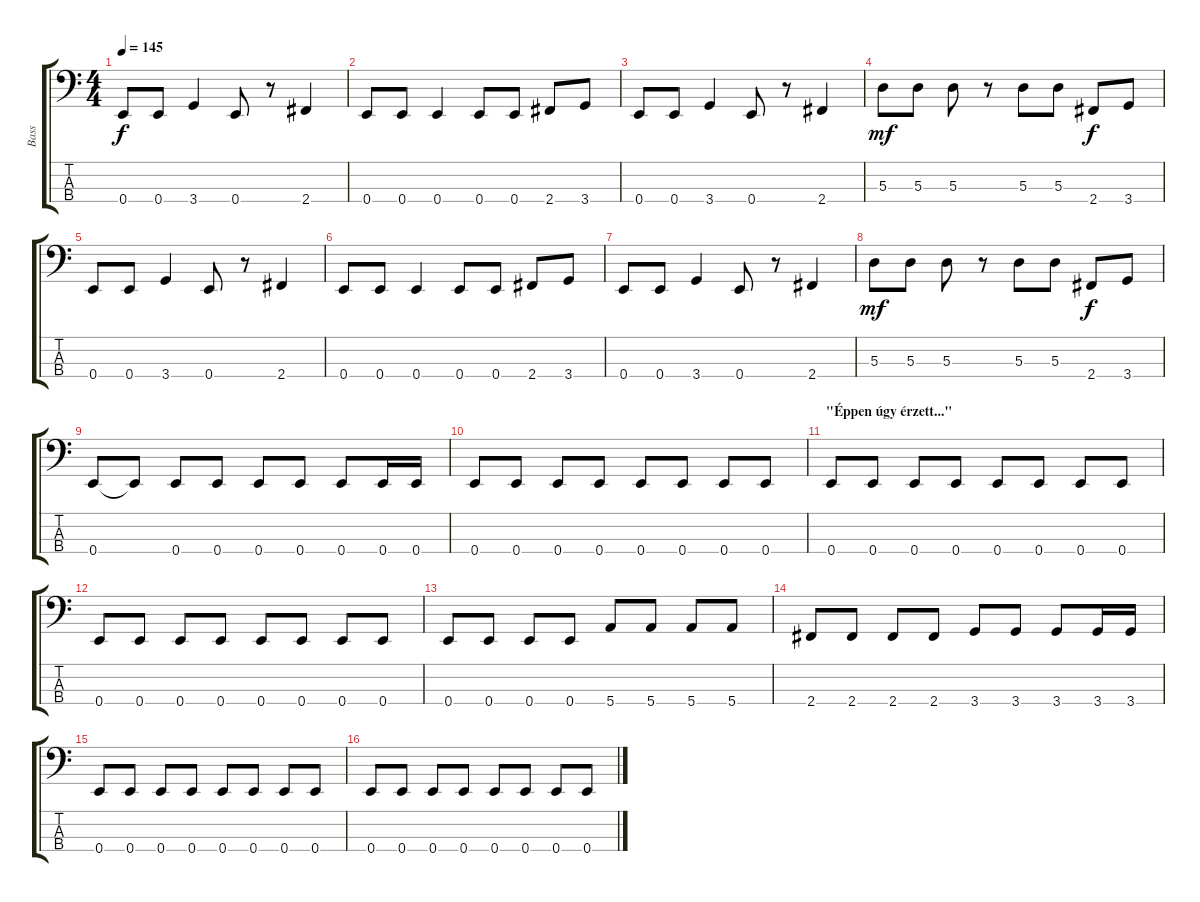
\track ("Bass" "Bass") {instrument electricbasspick}
\staff {score tabs}
\tuning (G2 D2 A1 E1) {hide}
\ts (4 4)
\tempo 145
\clef f4
\ks c
0.4.8{dy f} 0.4.8 3.4.4 0.4.8 r.8 2.4.4 |
0.4.8 0.4.8 0.4.4 0.4.8 0.4.8 2.4.8 3.4.8 |
0.4.8 0.4.8 3.4.4 0.4.8 r.8 2.4.4 |
5.3.8{dy mf} 5.3.8 5.3.8 r.8 5.3.8 5.3.8 2.4.8{dy f} 3.4.8 |
0.4.8 0.4.8 3.4.4 0.4.8 r.8 2.4.4 |
0.4.8 0.4.8 0.4.4 0.4.8 0.4.8 2.4.8 3.4.8 |
0.4.8 0.4.8 3.4.4 0.4.8 r.8 2.4.4 |
5.3.8{dy mf} 5.3.8 5.3.8 r.8 5.3.8 5.3.8 2.4.8{dy f} 3.4.8 |
0.4.8 0.4{t}.8 0.4.8 0.4.8 0.4.8 0.4.8 0.4.8 0.4.16 0.4.16 |
0.4.8 0.4.8 0.4.8 0.4.8 0.4.8 0.4.8 0.4.8 0.4.8 |
\section ("" "\"Éppen úgy érzett...\"")
0.4.8 0.4.8 0.4.8 0.4.8 0.4.8 0.4.8 0.4.8 0.4.8 |
0.4.8 0.4.8 0.4.8 0.4.8 0.4.8 0.4.8 0.4.8 0.4.8 |
0.4.8 0.4.8 0.4.8 0.4.8 5.4.8 5.4.8 5.4.8 5.4.8 |
2.4.8 2.4.8 2.4.8 2.4.8 3.4.8 3.4.8 3.4.8 3.4.16 3.4.16 |
0.4.8 0.4.8 0.4.8 0.4.8 0.4.8 0.4.8 0.4.8 0.4.8 |
0.4.8 0.4.8 0.4.8 0.4.8 0.4.8 0.4.8 0.4.8 0.4.8
